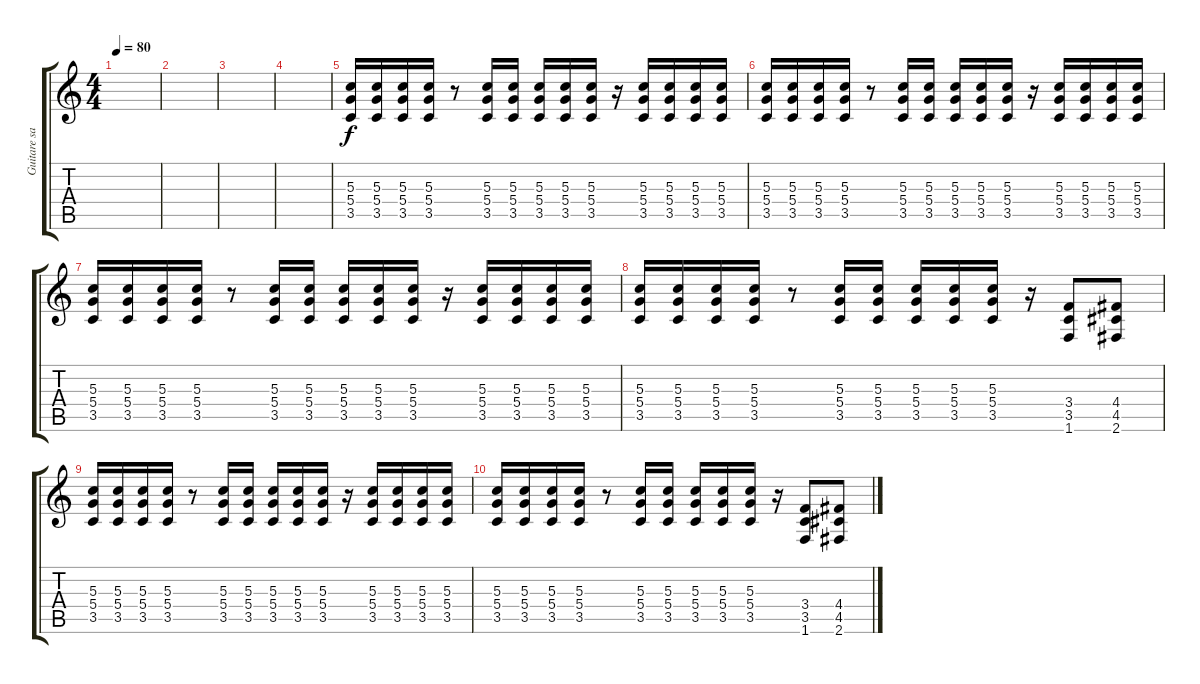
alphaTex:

\track ("Guitare satur閑" "Guitare sa") {instrument distortionguitar}
\staff {score tabs}
\tuning (E4 B3 G3 D3 A2 E2) {hide}
\ts (4 4)
\tempo 80
\clef g2
\ks c
|
|
|
|
(5.3 5.4 3.5).16 (5.3 5.4 3.5).16 (5.3 5.4 3.5).16 (5.3 5.4 3.5).16 r.8 (5.3 5.4 3.5).16 (5.3 5.4 3.5).16 (5.3 5.4 3.5).16 (5.3 5.4 3.5).16 (5.3 5.4 3.5).16 r.16 (5.3 5.4 3.5).16 (5.3 5.4 3.5).16 (5.3 5.4 3.5).16 (5.3 5.4 3.5).16 |
(5.3 5.4 3.5).16 (5.3 5.4 3.5).16 (5.3 5.4 3.5).16 (5.3 5.4 3.5).16 r.8 (5.3 5.4 3.5).16 (5.3 5.4 3.5).16 (5.3 5.4 3.5).16 (5.3 5.4 3.5).16 (5.3 5.4 3.5).16 r.16 (5.3 5.4 3.5).16 (5.3 5.4 3.5).16 (5.3 5.4 3.5).16 (5.3 5.4 3.5).16 |
(5.3 5.4 3.5).16 (5.3 5.4 3.5).16 (5.3 5.4 3.5).16 (5.3 5.4 3.5).16 r.8 (5.3 5.4 3.5).16 (5.3 5.4 3.5).16 (5.3 5.4 3.5).16 (5.3 5.4 3.5).16 (5.3 5.4 3.5).16 r.16 (5.3 5.4 3.5).16 (5.3 5.4 3.5).16 (5.3 5.4 3.5).16 (5.3 5.4 3.5).16{txt ""} |
(5.3 5.4 3.5).16 (5.3 5.4 3.5).16 (5.3 5.4 3.5).16 (5.3 5.4 3.5).16 r.8 (5.3 5.4 3.5).16 (5.3 5.4 3.5).16 (5.3 5.4 3.5).16 (5.3 5.4 3.5).16 (5.3 5.4 3.5).16 r.16 (3.4 3.5 1.6).8 (4.4 4.5 2.6).8 |
(5.3 5.4 3.5).16 (5.3 5.4 3.5).16 (5.3 5.4 3.5).16 (5.3 5.4 3.5).16 r.8 (5.3 5.4 3.5).16 (5.3 5.4 3.5).16 (5.3 5.4 3.5).16 (5.3 5.4 3.5).16 (5.3 5.4 3.5).16 r.16 (5.3 5.4 3.5).16 (5.3 5.4 3.5).16 (5.3 5.4 3.5).16 (5.3 5.4 3.5).16 |
(5.3 5.4 3.5).16 (5.3 5.4 3.5).16 (5.3 5.4 3.5).16 (5.3 5.4 3.5).16 r.8 (5.3 5.4 3.5).16 (5.3 5.4 3.5).16 (5.3 5.4 3.5).16 (5.3 5.4 3.5).16 (5.3 5.4 3.5).16 r.16 (3.4 3.5 1.6).8 (4.4 4.5 2.6).8
